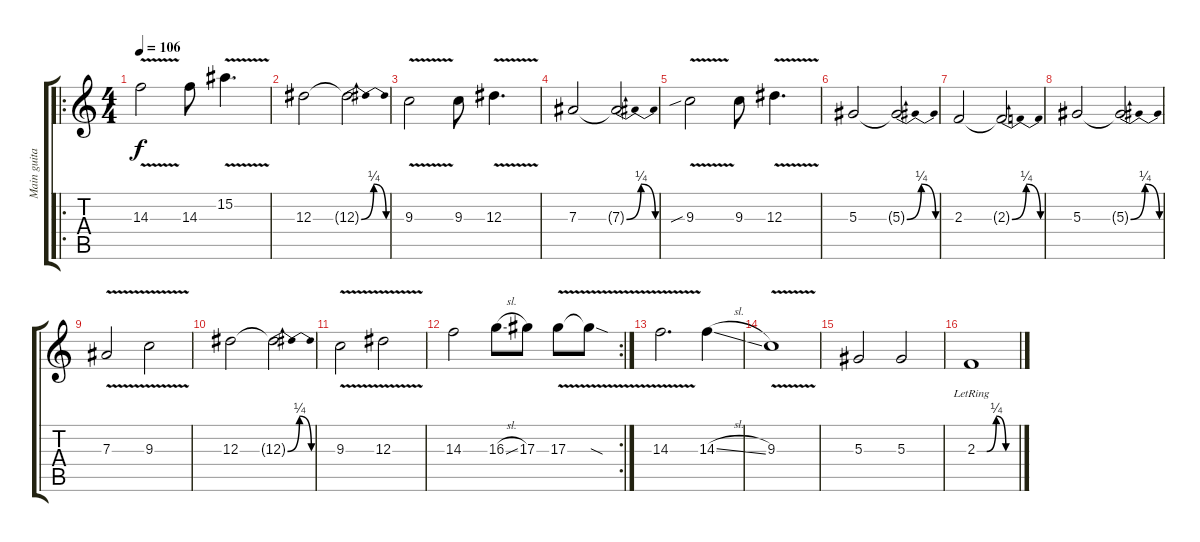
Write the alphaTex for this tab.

\track ("Main guitar" "Main guita") {instrument distortionguitar}
\staff {score tabs}
\tuning (C4 G3 Eb3 Bb2 F2 C2) {hide}
\ro
\ts (4 4)
\tempo 106
\clef g2
\ks c
14.3{v}.2{dy f} 14.3.8 15.2{v}.4{d} |
12.3.2 12.3{be (bendrelease 0 0 30 1 30 1 60 0) t}.2 |
9.3{v}.2 9.3.8 12.3{v}.4{d} |
7.3.2 7.3{be (bendrelease 0 0 30 1 30 1 60 0) t}.2 |
9.3{v sib}.2 9.3.8 12.3{v}.4{d} |
5.3.2 5.3{be (bendrelease 0 0 30 1 30 1 60 0) t}.2 |
2.3.2 2.3{be (bendrelease 0 0 30 1 30 1 60 0) t}.2 |
5.3.2 5.3{be (bendrelease 0 0 30 1 30 1 60 0) t}.2 |
7.3{v}.2 9.3{v}.2 |
12.3.2 12.3{be (bendrelease 0 0 30 1 30 1 60 0) t}.2 |
9.3{v}.2 12.3{v}.2 |
\rc 2
14.3.2 16.3{sl}.8 17.3.8 17.3{v}.8 17.3{sod t}.8 |
14.3{v}.2{d} 14.3{sl}.4 |
9.3{v}.1 |
5.3.2 5.3.2 |
2.3{be (custom 0 0 15 0 30 1 45 0 60 0) lr}.1
